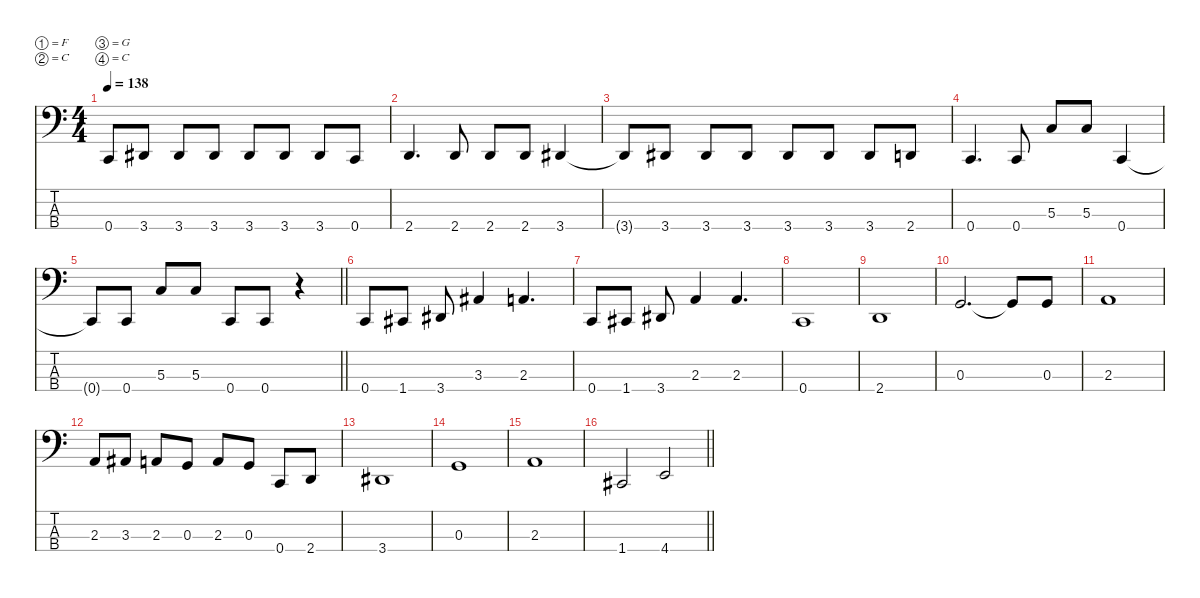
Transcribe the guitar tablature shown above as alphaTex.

\defaultSystemsLayout 4
\hideDynamics
\bracketExtendMode nobrackets
\singleTrackTrackNamePolicy hidden
\multiTrackTrackNamePolicy hidden
\otherSystemsTrackNameOrientation horizontal
\track ("Bass" "el.bs.") {instrument electricbassfinger}
\staff {score tabs}
\tuning (F2 C2 G1 C1)
\ts (4 4)
\tempo 138
\clef f4
\ks c
0.4{t}.8{dy fff beam Up} 3.4{acc #}.8{beam Up} 3.4{acc #}.8{beam Up} 3.4{acc #}.8{beam Up} 3.4{acc #}.8{beam Up} 3.4{acc #}.8{beam Up} 3.4{acc #}.8{beam Up} 0.4.8{beam Up} |
2.4.4{d beam Up} 2.4.8{beam Up} 2.4.8{beam Up} 2.4.8{beam Up} 3.4{acc #}.4{beam Up} |
3.4{t acc #}.8{beam Up} 3.4{acc #}.8{beam Up} 3.4{acc #}.8{beam Up} 3.4{acc #}.8{beam Up} 3.4{acc #}.8{beam Up} 3.4{acc #}.8{beam Up} 3.4{acc #}.8{beam Up} 2.4.8{beam Up} |
0.4.4{d beam Up} 0.4.8{beam Up} 5.3.8{beam Up} 5.3.8{beam Up} 0.4.4{beam Up} |
\barLineRight lightlight
0.4{t}.8{beam Up} 0.4.8{beam Up} 5.3.8{beam Up} 5.3.8{beam Up} 0.4.8{beam Up} 0.4.8{beam Up} r.4{beam Up} |
0.4.8{beam Up} 1.4{acc #}.8{beam Up} 3.4{acc #}.8{beam Up} 3.3{acc #}.4{beam Up} 2.3.4{d beam Up} |
0.4.8{beam Up} 1.4{acc #}.8{beam Up} 3.4{acc #}.8{beam Up} 2.3.4{beam Up} 2.3.4{d beam Up} |
0.4.1{beam Up} |
2.4.1{beam Up} |
0.3.2{d beam Up} 0.3{t}.8{beam Up} 0.3.8{beam Up} |
2.3.1{beam Up} |
2.3.8{beam Up} 3.3{acc #}.8{beam Up} 2.3.8{beam Up} 0.3.8{beam Up} 2.3.8{beam Up} 0.3.8{beam Up} 0.4.8{beam Up} 2.4.8{beam Up} |
3.4{acc #}.1{beam Up} |
0.3.1{beam Up} |
2.3.1{beam Up} |
\barLineRight lightlight
1.4{acc #}.2{beam Up} 4.4.2{beam Up}
